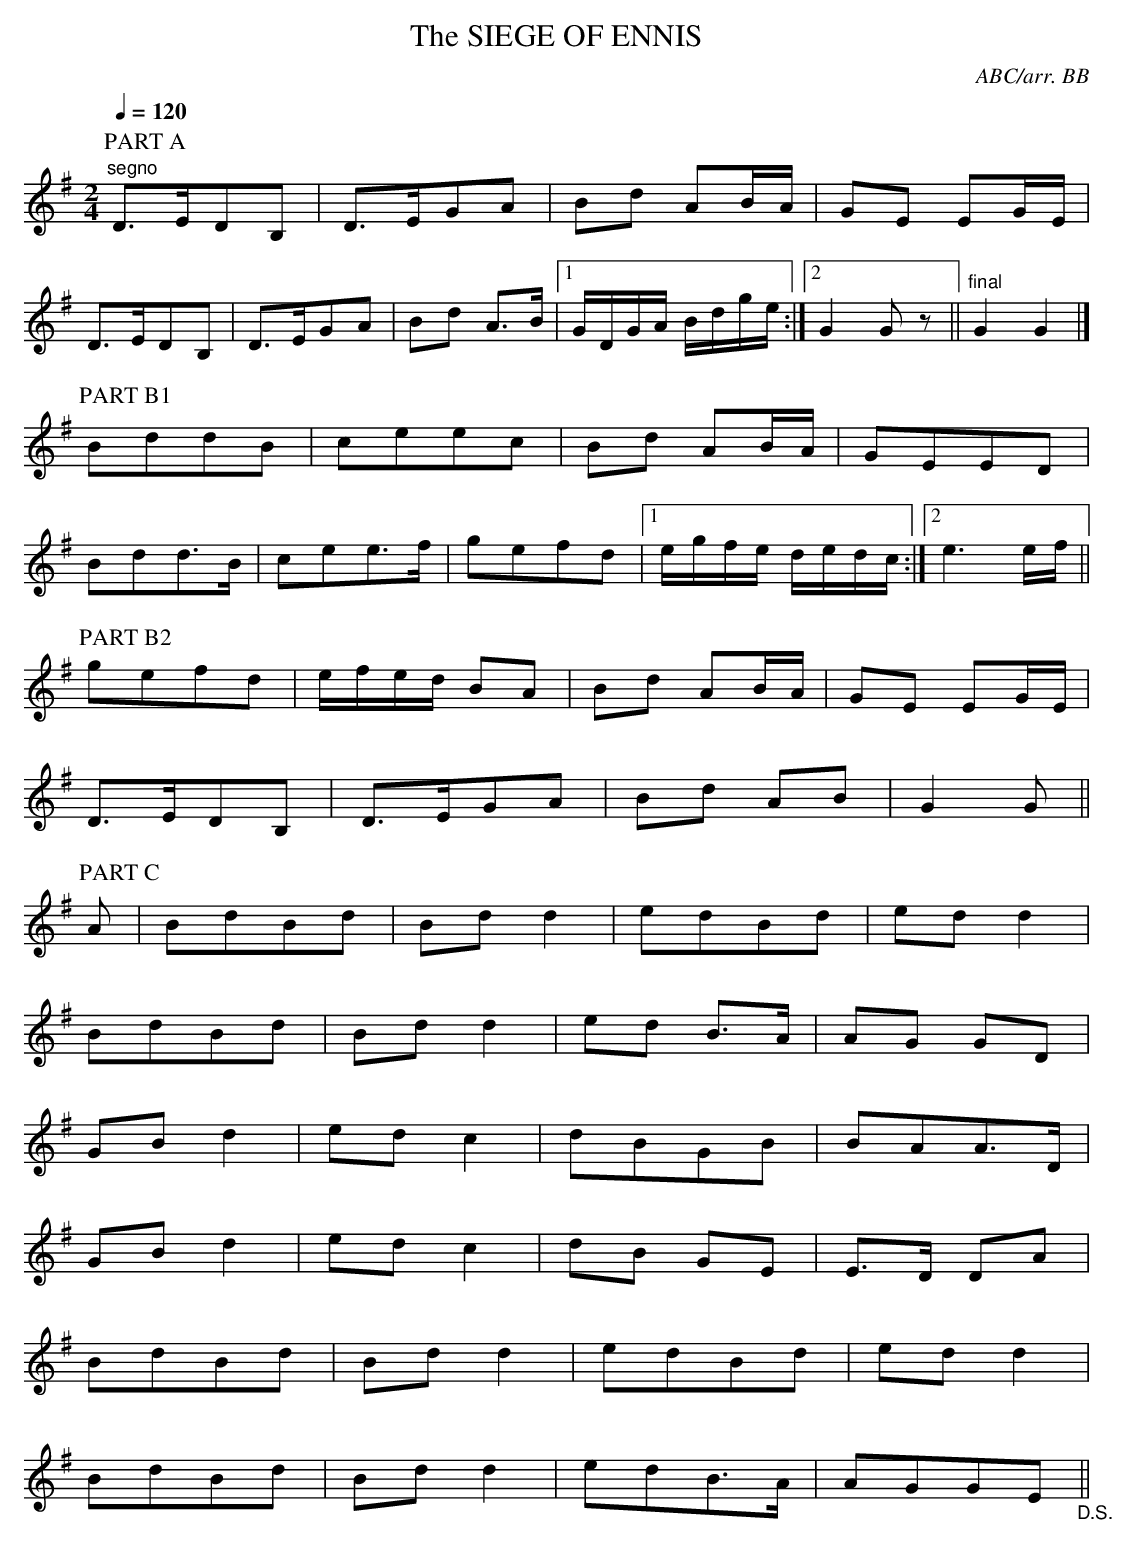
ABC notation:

X:1
T:SIEGE OF ENNIS, The
C:ABC/arr. BB
Q:1/4=120
L:1/8
M:2/4
K:G
P:PART A
"^segno"D>EDB,|D>EGA|Bd AB/A/|GE EG/E/|
D>EDB,|D>EGA|Bd A>B|1 G/D/G/A/ B/d/g/e/:|\
[2 G2 Gz||"final" G2G2|]
P:PART B1
BddB|ceec|Bd AB/A/|GEED|
Bdd>B|cee>f|gefd|1 e/g/f/e/ d/e/d/c/:|2 e3 e/f/||
P:PART B2
gefd|e/f/e/d/ BA|Bd AB/A/|GE EG/E/|
D>EDB,|D>EGA|Bd AB|G2G||
P:PART C
A|BdBd|Bdd2|edBd|edd2|
BdBd|Bdd2|ed B>A|AG GD|
GB d2|ed c2|dBGB|BAA>D|
GB d2|ed c2|dB GE|E>D DA|
BdBd|Bdd2|edBd|edd2|
BdBd|Bdd2|edB>A|AGGE"_D.S."||
